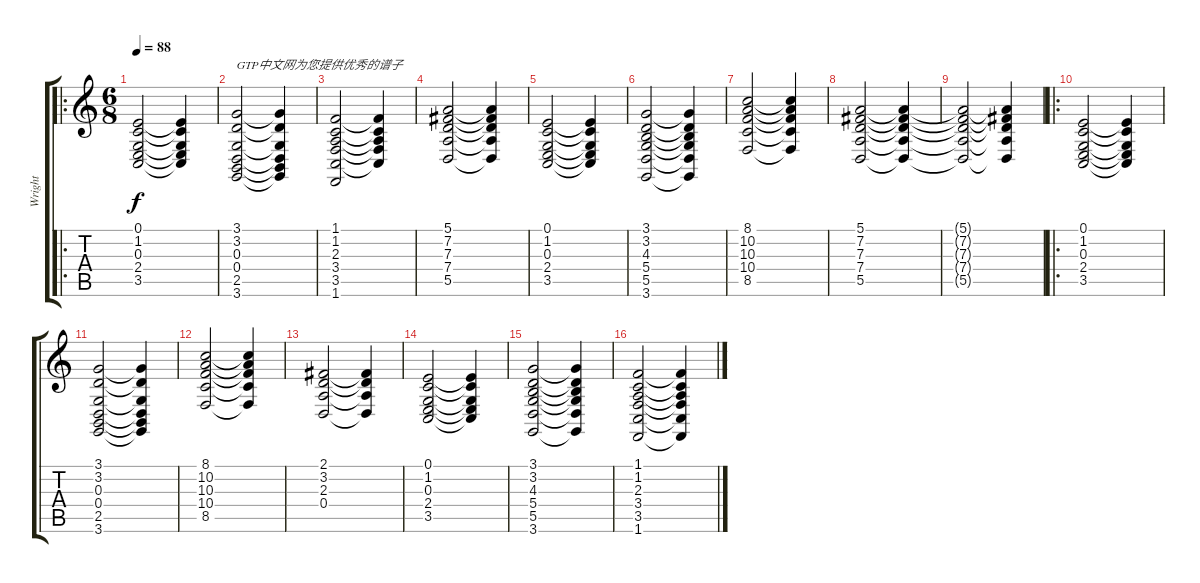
\track ("Wright" "Wright") {instrument drawbarorgan}
\staff {score tabs}
\tuning (E4 B3 G3 D3 A2 E2) {hide}
\ro
\ts (6 8)
\tempo 88
\clef g2
\ks c
(0.1 1.2 0.3 2.4 3.5).2{dy f instrument drawbarorgan} (0.1{t} 1.2{t} 0.3{t} 2.4{t} 3.5{t}).4 |
(3.1 3.2 0.3 0.4 2.5 3.6).2{txt "GTP中文网为您提供优秀的谱子"} (3.1{t} 3.2{t} 0.3{t} 0.4{t} 2.5{t} 3.6{t}).4 |
(1.1 1.2 2.3 3.4 3.5 1.6).2 (1.1{t} 1.2{t} 2.3{t} 3.4{t} 3.5{t}).4 |
(5.1 7.2 7.3 7.4 5.5).2 (5.1{t} 7.2{t} 7.3{t} 7.4{t} 5.5{t}).4 |
(0.1 1.2 0.3 2.4 3.5).2 (0.1{t} 1.2{t} 0.3{t} 2.4{t} 3.5{t}).4 |
(3.1 3.2 4.3 5.4 5.5 3.6).2 (3.1{t} 3.2{t} 4.3{t} 5.4{t} 5.5{t} 3.6{t}).4 |
(8.1 10.2 10.3 10.4 8.5).2 (8.1{t} 10.2{t} 10.3{t} 10.4{t} 8.5{t}).4 |
(5.1 7.2 7.3 7.4 5.5).2 (5.1{t} 7.2{t} 7.3{t} 7.4{t} 5.5{t}).4 |
(5.1{t} 7.2{t} 7.3{t} 7.4{t} 5.5{t}).2 (5.1{t} 7.2{t} 7.3{t} 7.4{t} 5.5{t}).4 |
\ro
(0.1 1.2 0.3 2.4 3.5).2 (0.1{t} 1.2{t} 0.3{t} 2.4{t} 3.5{t}).4 |
(3.1 3.2 0.3 0.4 2.5 3.6).2 (3.1{t} 3.2{t} 0.3{t} 0.4{t} 2.5{t} 3.6{t}).4 |
(8.1 10.2 10.3 10.4 8.5).2 (8.1{t} 10.2{t} 10.3{t} 10.4{t} 8.5{t}).4 |
(2.1 3.2 2.3 0.4).2 (2.1{t} 3.2{t} 2.3{t} 0.4{t}).4 |
(0.1 1.2 0.3 2.4 3.5).2 (0.1{t} 1.2{t} 0.3{t} 2.4{t} 3.5{t}).4 |
(3.1 3.2 4.3 5.4 5.5 3.6).2 (3.1{t} 3.2{t} 4.3{t} 5.4{t} 5.5{t} 3.6{t}).4 |
(1.1 1.2 2.3 3.4 3.5 1.6).2 (1.1{t} 1.2{t} 2.3{t} 3.4{t} 3.5{t} 1.6{t}).4
